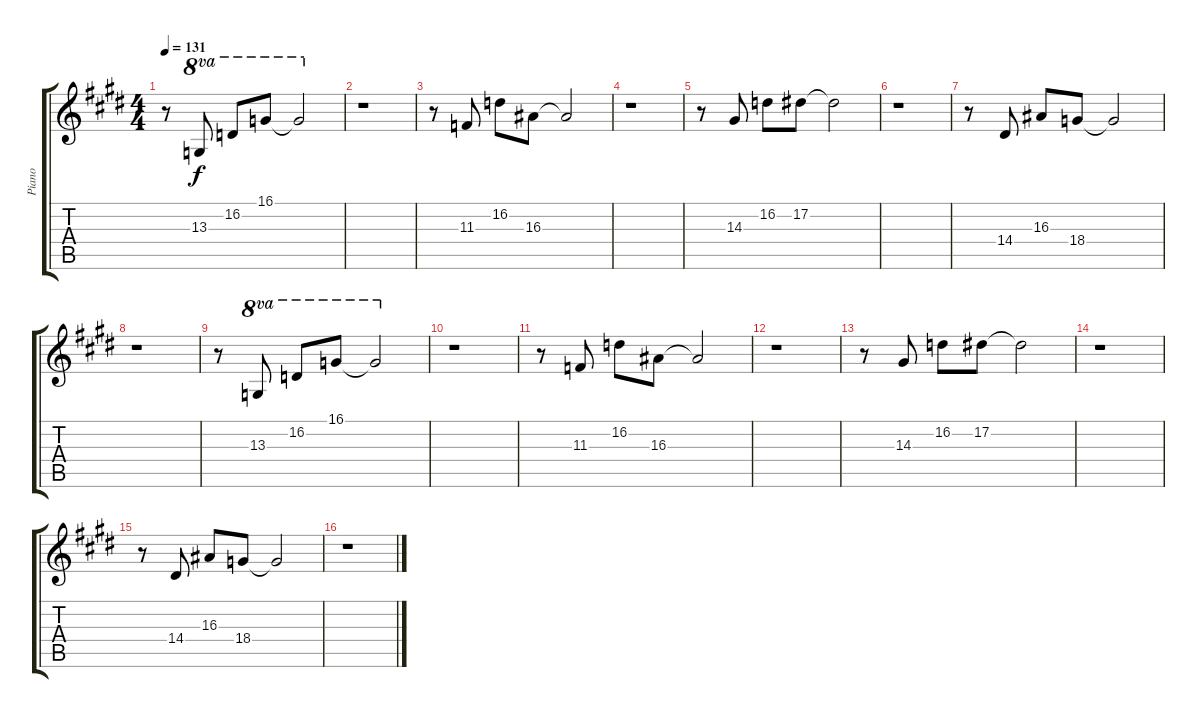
\track ("Piano" "Piano") {instrument acousticgrandpiano}
\staff {score tabs}
\tuning (Eb4 Bb3 Gb3 Db3 Ab2 Eb2) {hide}
\ts (4 4)
\tempo 131
\clef g2
\ks e
r.8{dy f instrument acousticgrandpiano} 13.3.8{ot 8va} 16.2.8{ot 8va} 16.1.8{ot 8va} 16.1{t}.2{ot 8va} |
\ks c#minor
r.1 |
r.8 11.3.8 16.2.8 16.3.8 16.3{t}.2 |
r.1 |
\ks e
r.8 14.3.8 16.2.8 17.2.8 17.2{t}.2 |
\ks c#minor
r.1 |
r.8 14.4.8 16.3.8 18.4.8 18.4{t}.2 |
r.1 |
\ks e
r.8 13.3.8{ot 8va} 16.2.8{ot 8va} 16.1.8{ot 8va} 16.1{t}.2{ot 8va} |
\ks c#minor
r.1 |
r.8 11.3.8 16.2.8 16.3.8 16.3{t}.2 |
r.1 |
\ks e
r.8 14.3.8 16.2.8 17.2.8 17.2{t}.2 |
\ks c#minor
r.1 |
r.8 14.4.8 16.3.8 18.4.8 18.4{t}.2 |
r.1
